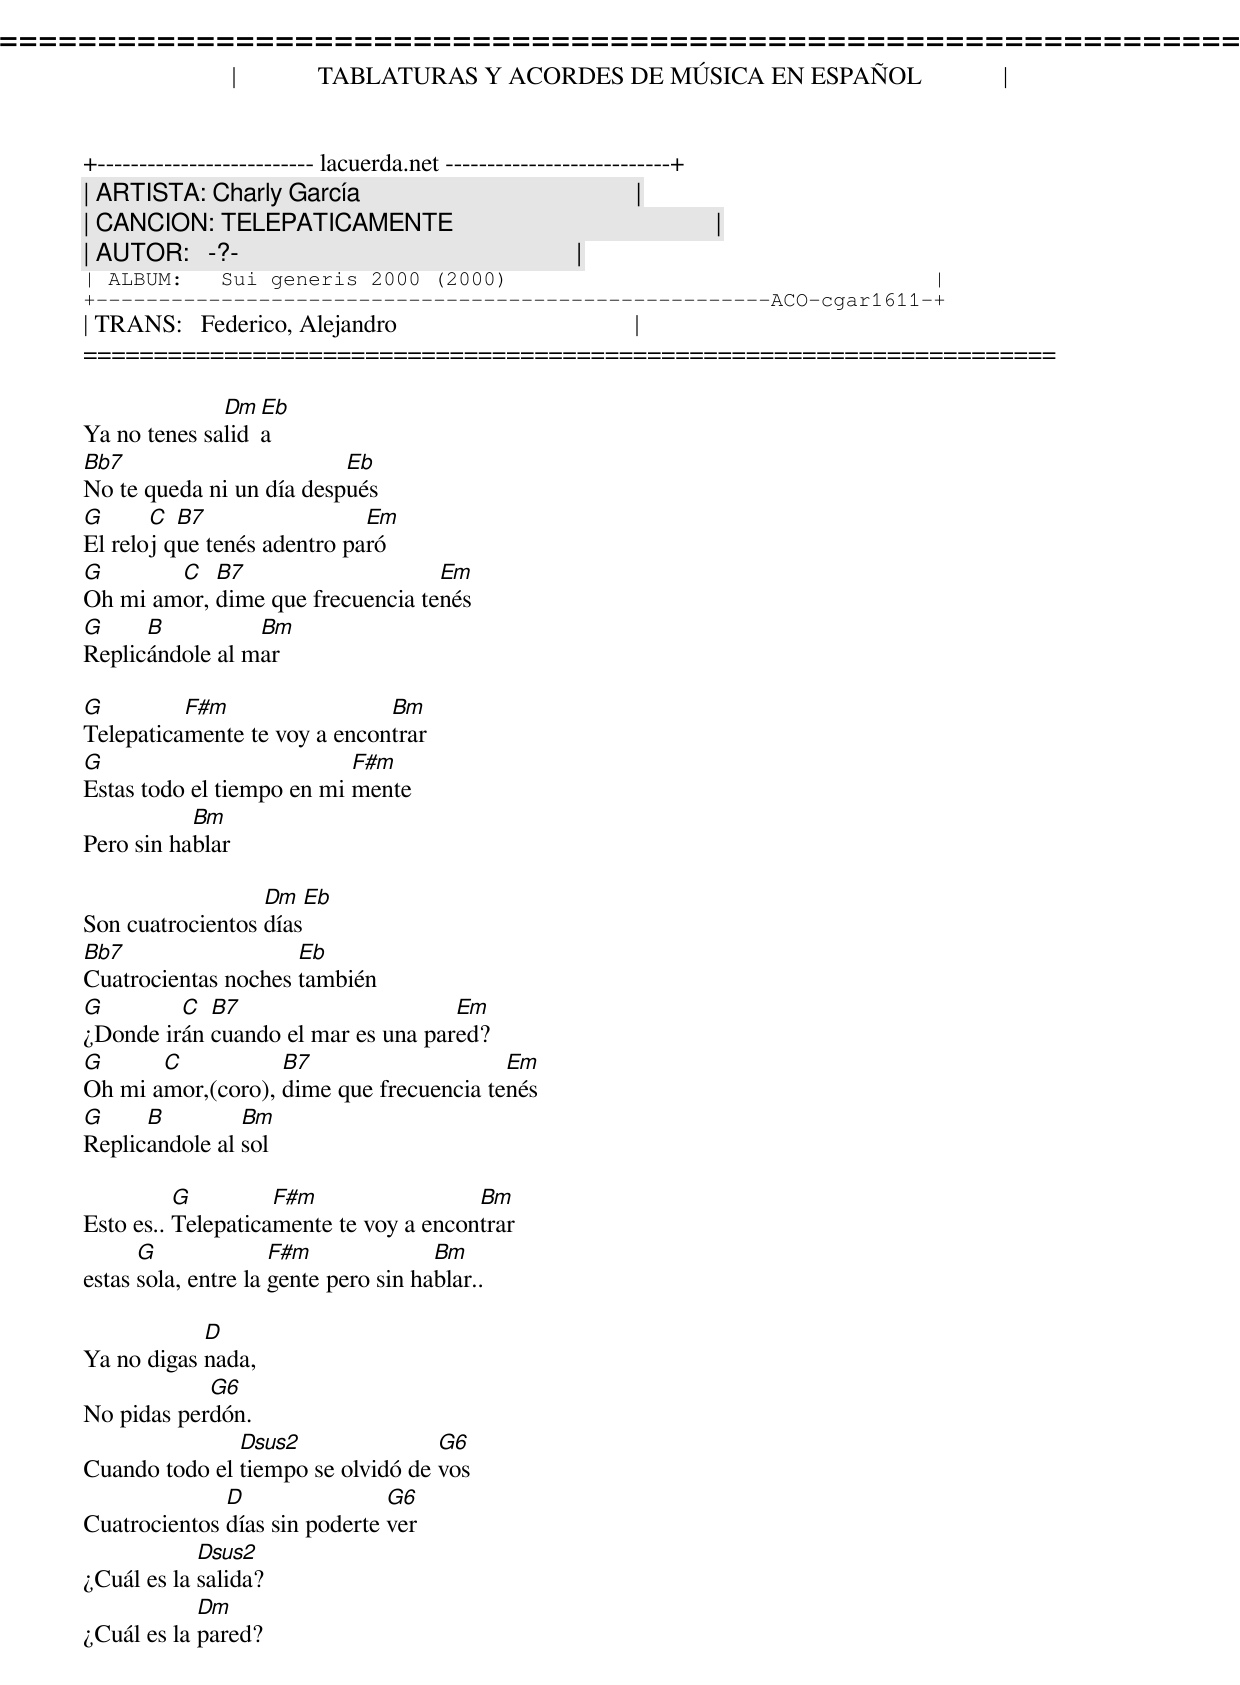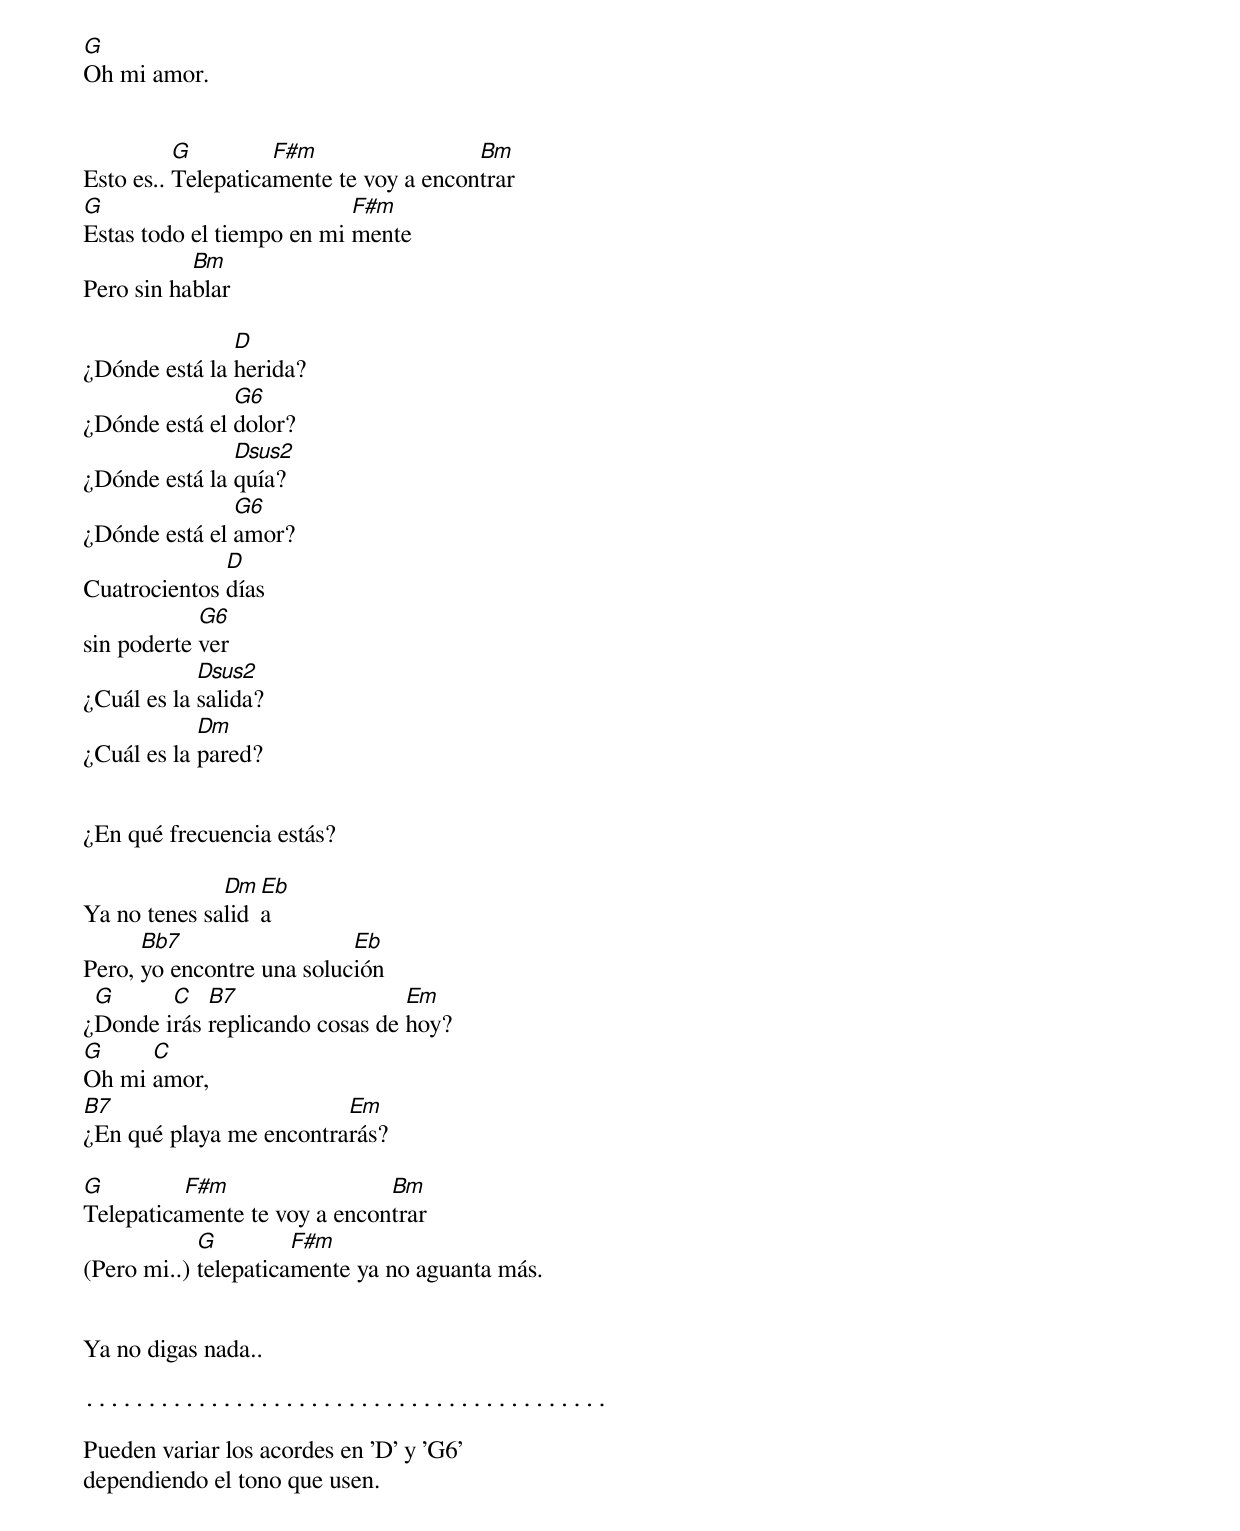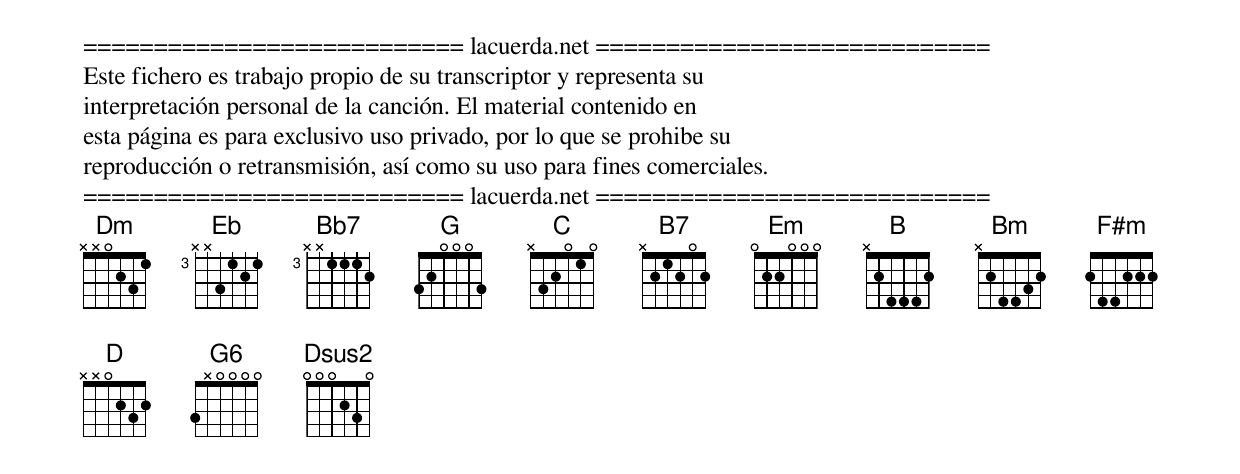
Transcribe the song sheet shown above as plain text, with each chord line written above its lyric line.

=====================================================================
|             TABLATURAS Y ACORDES DE MÚSICA EN ESPAÑOL             |
+-------------------------- lacuerda.net ---------------------------+
| ARTISTA: Charly García                                            |
| CANCION: TELEPATICAMENTE                                          |
| AUTOR:   -?-                                                      |
| ALBUM:   Sui generis 2000 (2000)                                  |
+------------------------------------------------------ACO-cgar1611-+
| TRANS:   Federico, Alejandro                                      |
=====================================================================

              Dm Eb
Ya no tenes salida
Bb7                       Eb
No te queda ni un día después
G      C  B7                 Em
El reloj que tenés adentro paró
G       C   B7                    Em
Oh mi amor, dime que frecuencia tenés
G     B          Bm
Replicándole al mar

G         F#m                 Bm
Telepaticamente te voy a encontrar
G                          F#m
Estas todo el tiempo en mi mente
           Bm
Pero sin hablar

                  Dm  Eb
Son cuatrocientos días
Bb7                  Eb
Cuatrocientas noches también
G        C  B7                      Em
¿Donde irán cuando el mar es una pared?
G      C           B7                    Em
Oh mi amor,(coro), dime que frecuencia tenés
G     B         Bm
Replicandole al sol

          G         F#m                 Bm
Esto es.. Telepaticamente te voy a encontrar
      G              F#m              Bm
estas sola, entre la gente pero sin hablar..

            D
Ya no digas nada,
            G6
No pidas perdón.
               Dsus2               G6
Cuando todo el tiempo se olvidó de vos
              D                G6
Cuatrocientos días sin poderte ver
            Dsus2
¿Cuál es la salida?
            Dm
¿Cuál es la pared?


G
Oh mi amor.


          G         F#m                 Bm
Esto es.. Telepaticamente te voy a encontrar
G                          F#m
Estas todo el tiempo en mi mente
           Bm
Pero sin hablar

               D
¿Dónde está la herida?
               G6
¿Dónde está el dolor?
               Dsus2
¿Dónde está la quía?
               G6
¿Dónde está el amor?
              D
Cuatrocientos días
            G6
sin poderte ver
            Dsus2
¿Cuál es la salida?
            Dm
¿Cuál es la pared?


¿En qué frecuencia estás?

              Dm Eb
Ya no tenes salida
      Bb7                  Eb
Pero, yo encontre una solución
 G      C   B7                  Em
¿Donde irás replicando cosas de hoy?
G     C
Oh mi amor,
B7                       Em
¿En qué playa me encontrarás?

G         F#m                 Bm
Telepaticamente te voy a encontrar
            G         F#m
(Pero mi..) telepaticamente ya no aguanta más.


Ya no digas nada..

..........................................

Pueden variar los acordes en 'D' y 'G6'
dependiendo el tono que usen.


=========================== lacuerda.net ============================
Este fichero es trabajo propio de su transcriptor y representa su
interpretación personal de la canción. El material contenido en
esta página es para exclusivo uso privado, por lo que se prohibe su
reproducción o retransmisión, así como su uso para fines comerciales.
=========================== lacuerda.net ============================
